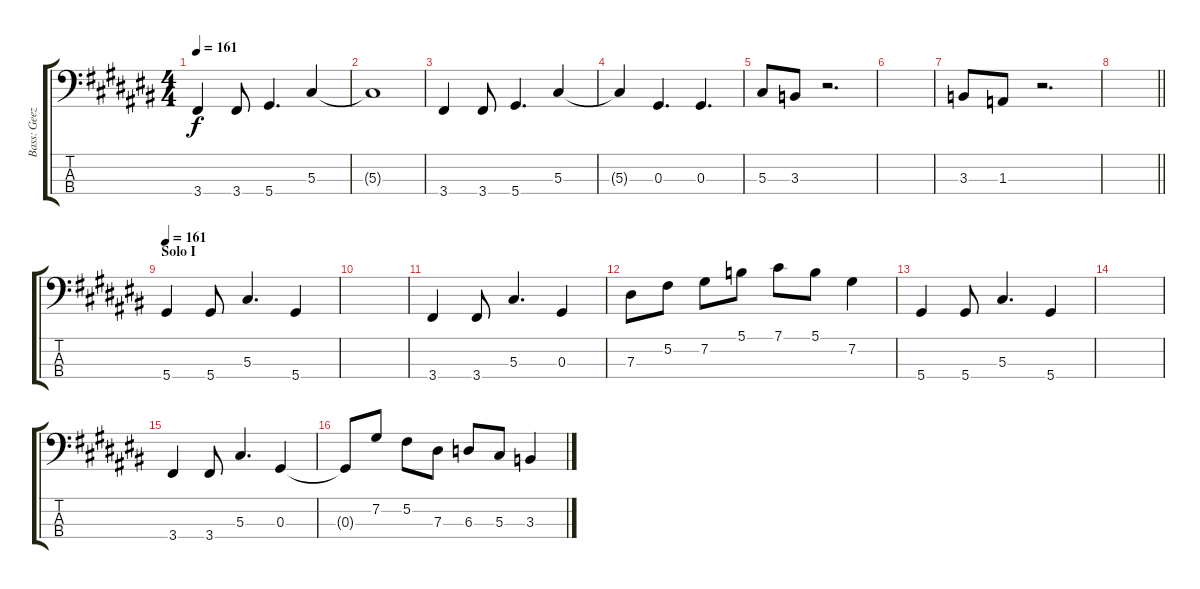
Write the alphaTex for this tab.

\track ("Bass: Geezer" "Bass: Geez") {instrument electricbassfinger}
\staff {score tabs}
\tuning (Gb2 Db2 Ab1 Eb1) {hide}
\ts (4 4)
\tempo 161
\clef f4
\ks c#
3.4.4{dy f} 3.4.8 5.4.4{d} 5.3.4 |
5.3{t}.1 |
3.4.4 3.4.8 5.4.4{d} 5.3.4 |
5.3{t}.4 0.3.4{d} 0.3.4{d} |
5.3.8 3.3.8 r.2{d} |
|
3.3.8 1.3.8 r.2{d} |
\barLineRight lightlight
|
\section ("" "Solo I")
\tempo 161
5.4.4 5.4.8 5.3.4{d} 5.4.4 |
|
3.4.4 3.4.8 5.3.4{d} 0.3.4 |
7.3.8 5.2.8 7.2.8 5.1.8 7.1.8 5.1.8 7.2.4 |
5.4.4 5.4.8 5.3.4{d} 5.4.4 |
|
3.4.4 3.4.8 5.3.4{d} 0.3.4 |
0.3{t}.8 7.2.8 5.2.8 7.3.8 6.3.8 5.3.8 3.3.4
